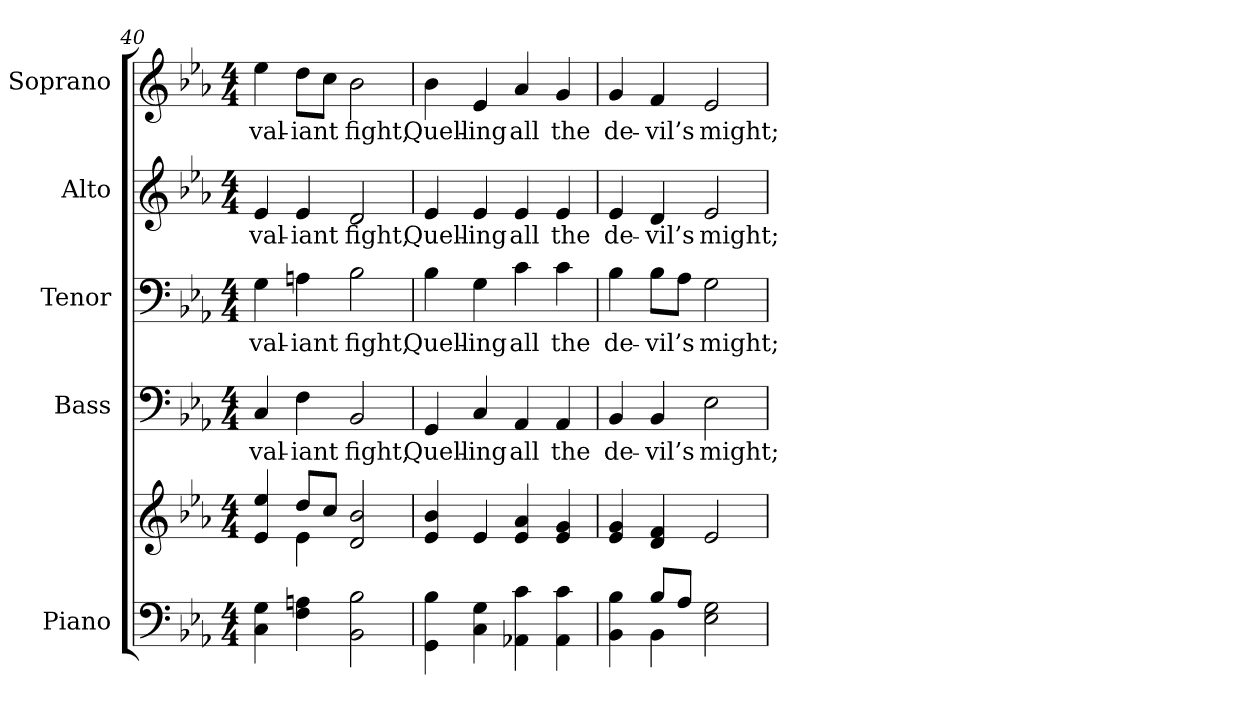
**kern	**kern	**kern	**text	**kern	**text	**kern	**text	**kern	**text
*part5	*part5	*part4	*part4	*part3	*part3	*part2	*part2	*part1	*part1
*staff6	*staff5	*staff4	*staff4	*staff3	*staff3	*staff2	*staff2	*staff1	*staff1
*I"Piano	*	*I"Bass	*	*I"Tenor	*	*I"Alto	*	*I"Soprano	*
*I'Pno.	*	*I'B.	*	*I'T.	*	*I'A.	*	*I'S.	*
*clefF4	*clefG2	*clefF4	*	*clefF4	*	*clefG2	*	*clefG2	*
*k[b-e-a-]	*k[b-e-a-]	*k[b-e-a-]	*	*k[b-e-a-]	*	*k[b-e-a-]	*	*k[b-e-a-]	*
*E-:	*E-:	*E-:	*	*E-:	*	*E-:	*	*E-:	*
*M4/4	*M4/4	*M4/4	*	*M4/4	*	*M4/4	*	*M4/4	*
=40	=40	=40	=40	=40	=40	=40	=40	=40	=40
*	*^	*	*	*	*	*	*	*	*
!	!	!	!	!LO:LY:b:color=#000000	!	!	!	!	!	!
!	!	!	!	!	!	!LO:LY:b:color=#000000	!	!	!	!
!	!	!	!	!	!	!	!	!LO:LY:b:color=#000000	!	!
!	!	!	!	!	!	!	!	!	!	!LO:LY:b:color=#000000
4Ci\ 4Gi	4e-i/ 4ee-i	4ryy	4Ci/	val-	4Gi\	val-	4e-i/	val-	4ee-i\	val-
!	!	!	!	!LO:LY:b:color=#000000	!	!	!	!	!	!
!	!	!	!	!	!	!LO:LY:b:color=#000000	!	!	!	!
!	!	!	!	!	!	!	!	!LO:LY:b:color=#000000	!	!
!	!	!	!	!	!	!	!	!	!	!LO:LY:b:color=#000000
4Fi\ 4Ani	8ddi/L	4e-i\	4Fi\	-iant	4Ani\	-iant	4e-i/	-iant	8ddi\L	-iant
.	8cci/J	.	.	.	.	.	.	.	8cci\J	.
!	!	!	!	!LO:LY:b:color=#000000	!	!	!	!	!	!
!	!	!	!	!	!	!LO:LY:b:color=#000000	!	!	!	!
!	!	!	!	!	!	!	!	!LO:LY:b:color=#000000	!	!
!	!	!	!	!	!	!	!	!	!	!LO:LY:b:color=#000000
2BB-i\ 2B-i	2di/ 2b-i	2ryy	2BB-i/	fight,	2B-i\	fight,	2di/	fight,	2b-i\	fight,
*	*v	*v	*	*	*	*	*	*	*	*
!!LO:PB:g=z
=41	=41	=41	=41	=41	=41	=41	=41	=41	=41
*	*^	*	*	*	*	*	*	*	*
!	!	!	!	!LO:LY:b:color=#000000	!	!	!	!	!	!
*	*v	*v	*	*	*	*	*	*	*	*
*	*^	*	*	*	*	*	*	*	*
!	!	!	!	!	!	!LO:LY:b:color=#000000	!	!	!	!
*	*v	*v	*	*	*	*	*	*	*	*
*	*^	*	*	*	*	*	*	*	*
!	!	!	!	!	!	!	!	!LO:LY:b:color=#000000	!	!
*	*v	*v	*	*	*	*	*	*	*	*
*	*^	*	*	*	*	*	*	*	*
!	!	!	!	!	!	!	!	!	!	!LO:LY:b:color=#000000
*	*v	*v	*	*	*	*	*	*	*	*
4GGi\ 4B-i	4e-i/ 4b-i	4GGi/	Quell-	4B-i\	Quell-	4e-i/	Quell-	4b-i\	Quell-
!	!	!	!LO:LY:b:color=#000000	!	!	!	!	!	!
!	!	!	!	!	!LO:LY:b:color=#000000	!	!	!	!
!	!	!	!	!	!	!	!LO:LY:b:color=#000000	!	!
!	!	!	!	!	!	!	!	!	!LO:LY:b:color=#000000
4Ci\ 4Gi	4e-i/	4Ci/	-ing	4Gi\	-ing	4e-i/	-ing	4e-i/	-ing
!	!	!	!LO:LY:b:color=#000000	!	!	!	!	!	!
!	!	!	!	!	!LO:LY:b:color=#000000	!	!	!	!
!	!	!	!	!	!	!	!LO:LY:b:color=#000000	!	!
!	!	!	!	!	!	!	!	!	!LO:LY:b:color=#000000
4AA-Xi\ 4ci	4e-i/ 4a-i	4AA-i/	all	4ci\	all	4e-i/	all	4a-i/	all
!	!	!	!LO:LY:b:color=#000000	!	!	!	!	!	!
!	!	!	!	!	!LO:LY:b:color=#000000	!	!	!	!
!	!	!	!	!	!	!	!LO:LY:b:color=#000000	!	!
!	!	!	!	!	!	!	!	!	!LO:LY:b:color=#000000
4AA-i\ 4ci	4e-i/ 4gi	4AA-i/	the	4ci\	the	4e-i/	the	4gi/	the
=42	=42	=42	=42	=42	=42	=42	=42	=42	=42
*^	*	*	*	*	*	*	*	*	*
!	!	!	!	!LO:LY:b:color=#000000	!	!	!	!	!	!
!	!	!	!	!	!	!LO:LY:b:color=#000000	!	!	!	!
!	!	!	!	!	!	!	!	!LO:LY:b:color=#000000	!	!
!	!	!	!	!	!	!	!	!	!	!LO:LY:b:color=#000000
4BB-i\ 4B-i	4ryy	4e-i/ 4gi	4BB-i/	de-	4B-i\	de-	4e-i/	de-	4gi/	de-
!	!	!	!	!LO:LY:b:color=#000000	!	!	!	!	!	!
!	!	!	!	!	!	!LO:LY:b:color=#000000	!	!	!	!
!	!	!	!	!	!	!	!	!LO:LY:b:color=#000000	!	!
!	!	!	!	!	!	!	!	!	!	!LO:LY:b:color=#000000
8B-i/L	4BB-i\	4di/ 4fi	4BB-i/	-vil’s	8B-i\L	-vil’s	4di/	-vil’s	4fi/	-vil’s
8A-i/J	.	.	.	.	8A-i\J	.	.	.	.	.
!	!	!	!	!LO:LY:b:color=#000000	!	!	!	!	!	!
!	!	!	!	!	!	!LO:LY:b:color=#000000	!	!	!	!
!	!	!	!	!	!	!	!	!LO:LY:b:color=#000000	!	!
!	!	!	!	!	!	!	!	!	!	!LO:LY:b:color=#000000
2E-i\ 2Gi	2ryy	2e-i/	2E-i\	might;	2Gi\	might;	2e-i/	might;	2e-i/	might;
*v	*v	*	*	*	*	*	*	*	*	*
=	=	=	=	=	=	=	=	=	=
*-	*-	*-	*-	*-	*-	*-	*-	*-	*-
